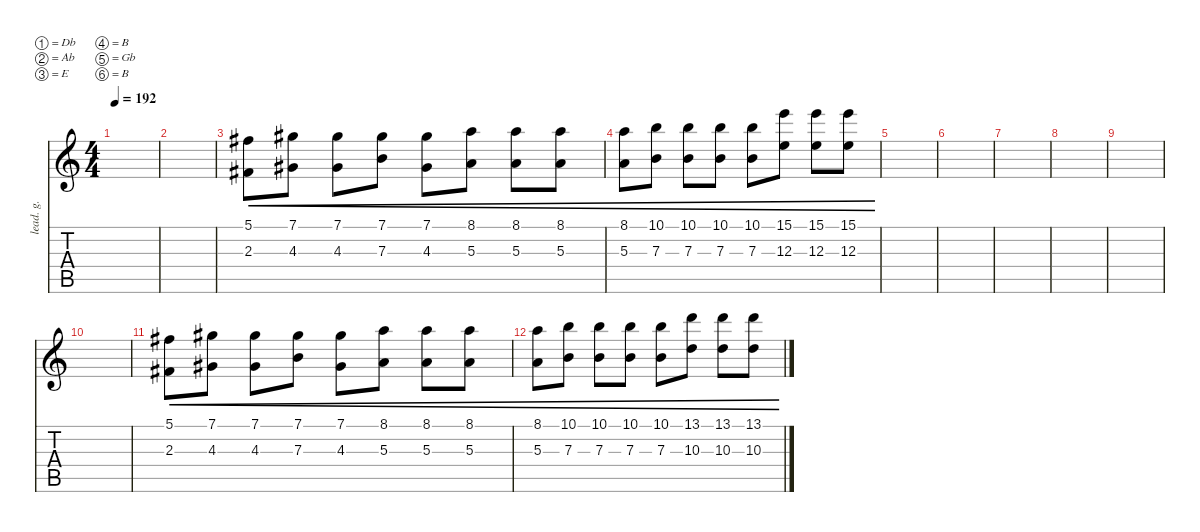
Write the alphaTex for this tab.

\defaultSystemsLayout 4
\hideDynamics
\bracketExtendMode nobrackets
\otherSystemsTrackNameOrientation horizontal
\track ("Distortion Guitar Lead" "lead. g.") {instrument distortionguitar}
\staff {score tabs}
\tuning (Db4 Ab3 E3 B2 Gb2 B1)
\ts (4 4)
\tempo 192
\clef g2
\ks c
|
|
(2.3{acc #} 5.1{acc #}).8{cre beam Down} (4.3{acc #} 7.1{acc #}).8{cre beam Down} (7.1{acc #} 4.3{acc #}).8{cre beam Down} (7.3 7.1{acc #}).8{cre beam Down} (4.3{acc #} 7.1{acc #}).8{cre beam Down} (8.1 5.3).8{cre beam Down} (5.3 8.1).8{cre beam Down} (5.3 8.1).8{cre beam Down} |
(5.3 8.1).8{cre beam Down} (7.3 10.1).8{cre beam Down} (7.3 10.1).8{cre beam Down} (7.3 10.1).8{cre beam Down} (7.3 10.1).8{cre beam Down} (15.1 12.3).8{cre beam Down} (15.1 12.3).8{cre beam Down} (15.1 12.3).8{cre beam Down} |
|
|
|
|
|
|
(2.3{acc #} 5.1{acc #}).8{cre beam Down} (4.3{acc #} 7.1{acc #}).8{cre beam Down} (7.1{acc #} 4.3{acc #}).8{cre beam Down} (7.3 7.1{acc #}).8{cre beam Down} (4.3{acc #} 7.1{acc #}).8{cre beam Down} (8.1 5.3).8{cre beam Down} (5.3 8.1).8{cre beam Down} (5.3 8.1).8{cre beam Down} |
(5.3 8.1).8{cre beam Down} (7.3 10.1).8{cre beam Down} (7.3 10.1).8{cre beam Down} (7.3 10.1).8{cre beam Down} (7.3 10.1).8{cre beam Down} (13.1 10.3).8{cre beam Down} (13.1 10.3).8{cre beam Down} (13.1 10.3).8{cre beam Down}
